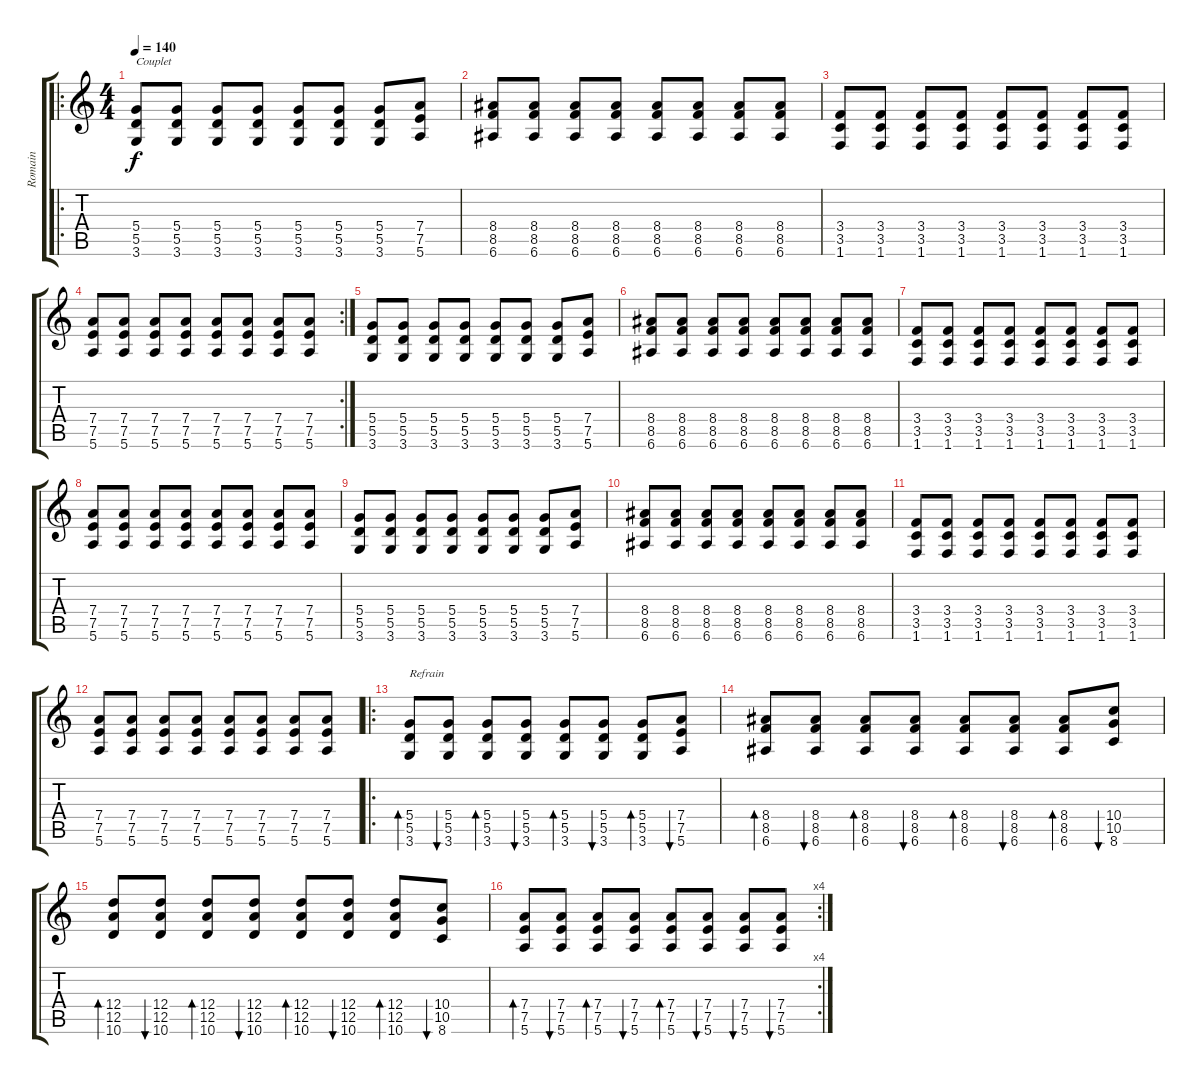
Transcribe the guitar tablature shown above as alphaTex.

\track ("Romain" "Romain") {instrument distortionguitar}
\staff {score tabs}
\tuning (E4 B3 G3 D3 A2 E2) {hide}
\ro
\ts (4 4)
\tempo 140
\clef g2
\ks c
(5.4 5.5 3.6).8{txt "Couplet" dy f} (5.4 5.5 3.6).8 (5.4 5.5 3.6).8 (5.4 5.5 3.6).8 (5.4 5.5 3.6).8 (5.4 5.5 3.6).8 (5.4 5.5 3.6).8 (7.4 7.5 5.6).8 |
(8.4 8.5 6.6).8 (8.4 8.5 6.6).8 (8.4 8.5 6.6).8 (8.4 8.5 6.6).8 (8.4 8.5 6.6).8 (8.4 8.5 6.6).8 (8.4 8.5 6.6).8 (8.4 8.5 6.6).8 |
(3.4 3.5 1.6).8 (3.4 3.5 1.6).8 (3.4 3.5 1.6).8 (3.4 3.5 1.6).8 (3.4 3.5 1.6).8 (3.4 3.5 1.6).8 (3.4 3.5 1.6).8 (3.4 3.5 1.6).8 |
\rc 2
(7.4 7.5 5.6).8 (7.4 7.5 5.6).8 (7.4 7.5 5.6).8 (7.4 7.5 5.6).8 (7.4 7.5 5.6).8 (7.4 7.5 5.6).8 (7.4 7.5 5.6).8 (7.4 7.5 5.6).8 |
(5.4 5.5 3.6).8 (5.4 5.5 3.6).8 (5.4 5.5 3.6).8 (5.4 5.5 3.6).8 (5.4 5.5 3.6).8 (5.4 5.5 3.6).8 (5.4 5.5 3.6).8 (7.4 7.5 5.6).8 |
(8.4 8.5 6.6).8 (8.4 8.5 6.6).8 (8.4 8.5 6.6).8 (8.4 8.5 6.6).8 (8.4 8.5 6.6).8 (8.4 8.5 6.6).8 (8.4 8.5 6.6).8 (8.4 8.5 6.6).8 |
(3.4 3.5 1.6).8 (3.4 3.5 1.6).8 (3.4 3.5 1.6).8 (3.4 3.5 1.6).8 (3.4 3.5 1.6).8 (3.4 3.5 1.6).8 (3.4 3.5 1.6).8 (3.4 3.5 1.6).8 |
(7.4 7.5 5.6).8 (7.4 7.5 5.6).8 (7.4 7.5 5.6).8 (7.4 7.5 5.6).8 (7.4 7.5 5.6).8 (7.4 7.5 5.6).8 (7.4 7.5 5.6).8 (7.4 7.5 5.6).8 |
(5.4 5.5 3.6).8 (5.4 5.5 3.6).8 (5.4 5.5 3.6).8 (5.4 5.5 3.6).8 (5.4 5.5 3.6).8 (5.4 5.5 3.6).8 (5.4 5.5 3.6).8 (7.4 7.5 5.6).8 |
(8.4 8.5 6.6).8 (8.4 8.5 6.6).8 (8.4 8.5 6.6).8 (8.4 8.5 6.6).8 (8.4 8.5 6.6).8 (8.4 8.5 6.6).8 (8.4 8.5 6.6).8 (8.4 8.5 6.6).8 |
(3.4 3.5 1.6).8 (3.4 3.5 1.6).8 (3.4 3.5 1.6).8 (3.4 3.5 1.6).8 (3.4 3.5 1.6).8 (3.4 3.5 1.6).8 (3.4 3.5 1.6).8 (3.4 3.5 1.6).8 |
(7.4 7.5 5.6).8 (7.4 7.5 5.6).8 (7.4 7.5 5.6).8 (7.4 7.5 5.6).8 (7.4 7.5 5.6).8 (7.4 7.5 5.6).8 (7.4 7.5 5.6).8 (7.4 7.5 5.6).8 |
\ro
(5.4 5.5 3.6).8{bd 60 txt "Refrain"} (5.4 5.5 3.6).8{bu 60} (5.4 5.5 3.6).8{bd 60} (5.4 5.5 3.6).8{bu 60} (5.4 5.5 3.6).8{bd 60} (5.4 5.5 3.6).8{bu 60} (5.4 5.5 3.6).8{bd 60} (7.4 7.5 5.6).8{bu 60} |
(8.4 8.5 6.6).8{bd 60} (8.4 8.5 6.6).8{bu 60} (8.4 8.5 6.6).8{bd 60} (8.4 8.5 6.6).8{bu 60} (8.4 8.5 6.6).8{bd 60} (8.4 8.5 6.6).8{bu 60} (8.4 8.5 6.6).8{bd 60} (10.4 10.5 8.6).8{bu 60} |
(12.4 12.5 10.6).8{bd 60} (12.4 12.5 10.6).8{bu 60} (12.4 12.5 10.6).8{bd 60} (12.4 12.5 10.6).8{bu 60} (12.4 12.5 10.6).8{bd 60} (12.4 12.5 10.6).8{bu 60} (12.4 12.5 10.6).8{bd 60} (10.4 10.5 8.6).8{bu 60} |
\rc 4
(7.4 7.5 5.6).8{bd 60} (7.4 7.5 5.6).8{bu 60} (7.4 7.5 5.6).8{bd 60} (7.4 7.5 5.6).8{bu 60} (7.4 7.5 5.6).8{bd 60} (7.4 7.5 5.6).8{bu 60} (7.4 7.5 5.6).8{bu 60} (7.4 7.5 5.6).8{bu 60}
